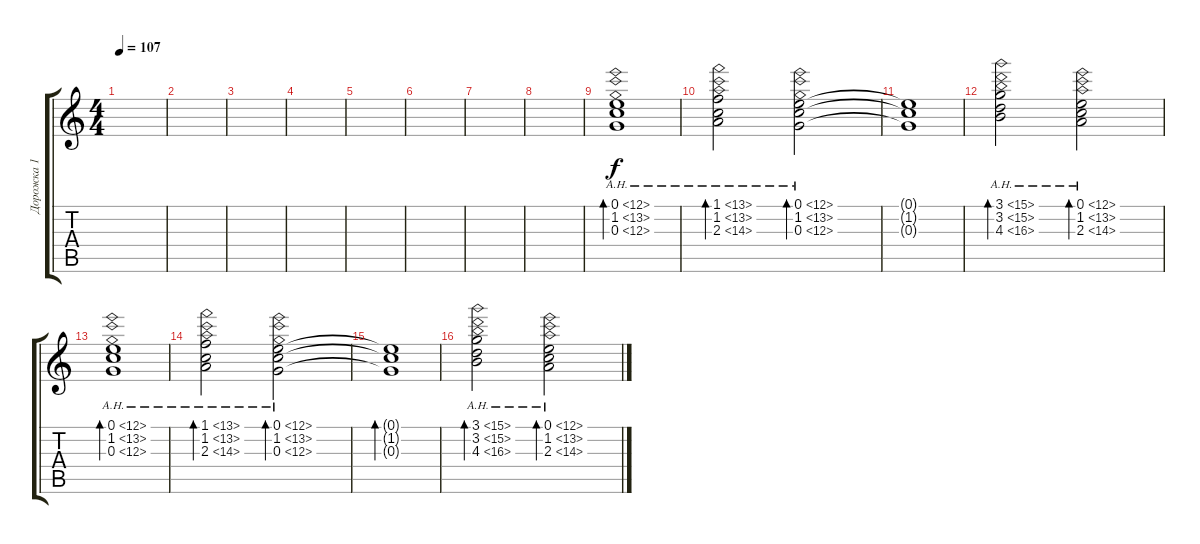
\track ("Дорожка 1" "Дорожка 1") {instrument acousticguitarsteel}
\staff {score tabs}
\tuning (E4 B3 G3 D3 A2 E2) {hide}
\ts (4 4)
\tempo 107
\clef g2
\ks c
|
|
|
|
|
|
|
|
(0.1{ah 12} 1.2{ah 12} 0.3{ah 12}).1{bd 480 volume 8 instrument acousticguitarsteel} |
(1.1{ah 12} 1.2{ah 12} 2.3{ah 12}).2{bd 480} (0.1{ah 12} 1.2{ah 12} 0.3{ah 12}).2{bd 480} |
(0.1{t} 1.2{t} 0.3{t}).1 |
(3.1{ah 12} 3.2{ah 12} 4.3{ah 12}).2{bd 480} (0.1{ah 12} 1.2{ah 12} 2.3{ah 12}).2{bd 480} |
(0.1{ah 12} 1.2{ah 12} 0.3{ah 12}).1{bd 480} |
(1.1{ah 12} 1.2{ah 12} 2.3{ah 12}).2{bd 480} (0.1{ah 12} 1.2{ah 12} 0.3{ah 12}).2{bd 480} |
(0.1{t} 1.2{t} 0.3{t}).1{bd 480} |
(3.1{ah 12} 3.2{ah 12} 4.3{ah 12}).2{bd 480} (0.1{ah 12} 1.2{ah 12} 2.3{ah 12}).2{bd 480}
